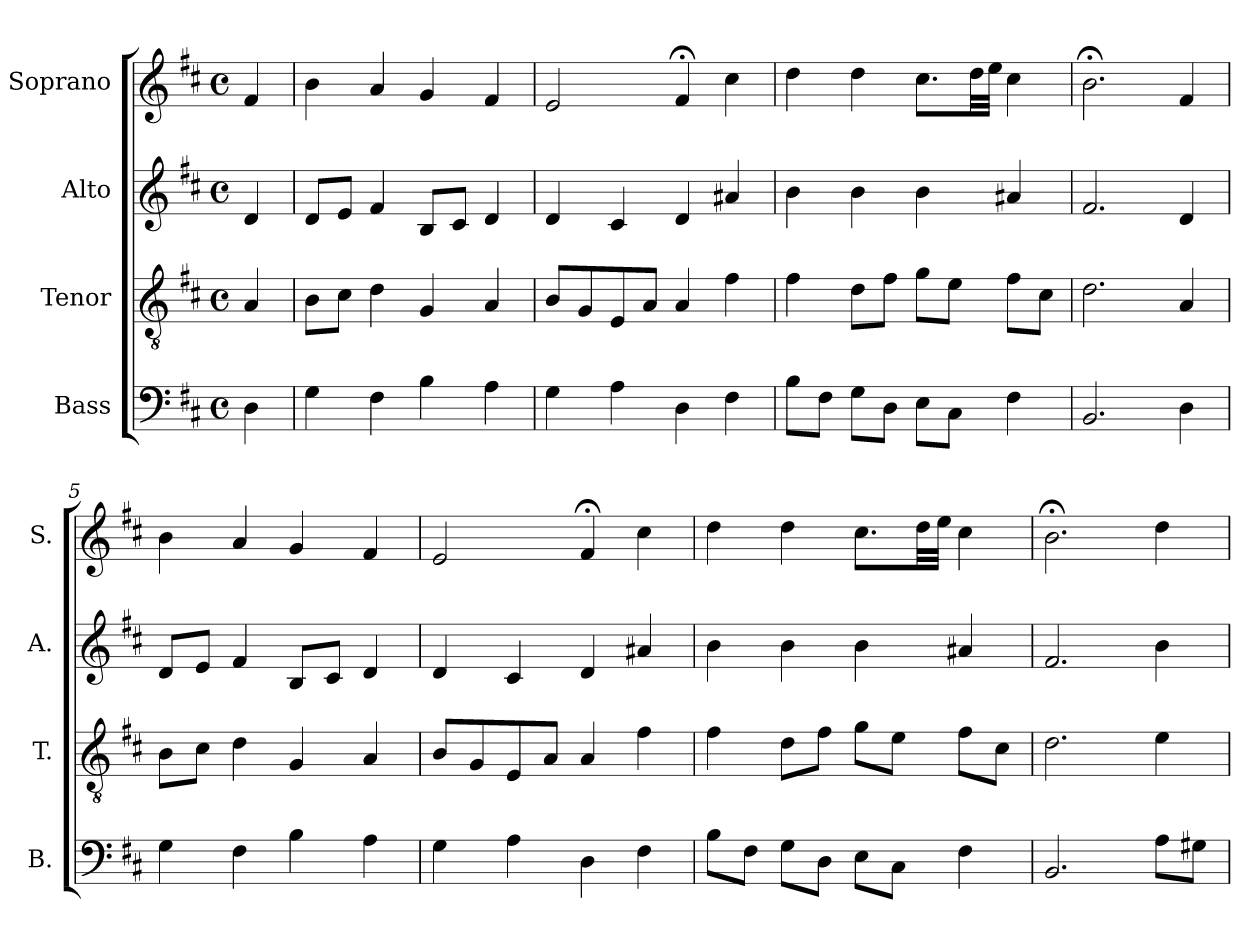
**kern	**kern	**kern	**kern
*part4	*part3	*part2	*part1
*staff4	*staff3	*staff2	*staff1
*I"Bass	*I"Tenor	*I"Alto	*I"Soprano
*I'B.	*I'T.	*I'A.	*I'S.
*clefF4	*clefGv2	*clefG2	*clefG2
*k[f#c#]	*k[f#c#]	*k[f#c#]	*k[f#c#]
*D:	*D:	*D:	*D:
*M4/4	*M4/4	*M4/4	*M4/4
*met(c)	*met(c)	*met(c)	*met(c)
=	=	=	=
4D\	4A/	4d/	4f#/
=1	=1	=1	=1
4G\	8B\L	8d/L	4b\
.	8c#\J	8e/J	.
4F#\	4d\	4f#/	4a/
4B\	4G/	8B/L	4g/
.	.	8c#/J	.
4A\	4A/	4d/	4f#/
=2	=2	=2	=2
4G\	8B/L	4d/	2e/
.	8G/	.	.
4A\	8E/	4c#/	.
.	8A/J	.	.
4D\	4A/	4d/	4f#;</
4F#\	4f#\	4a#X/	4cc#\
=3	=3	=3	=3
8B\L	4f#\	4b\	4dd\
8F#\J	.	.	.
8G\L	8d\L	4b\	4dd\
8D\J	8f#\J	.	.
8E\L	8g\L	4b\	8.cc#\L
8C#\J	8e\J	.	.
.	.	.	32dd\LL
.	.	.	32ee\JJJ
4F#\	8f#\L	4a#X/	4cc#\
.	8c#\J	.	.
=4	=4	=4	=4
2.BB/	2.d\	2.f#/	2.b;<\
4D\	4A/	4d/	4f#/
=5	=5	=5	=5
4G\	8B\L	8d/L	4b\
.	8c#\J	8e/J	.
4F#\	4d\	4f#/	4a/
4B\	4G/	8B/L	4g/
.	.	8c#/J	.
4A\	4A/	4d/	4f#/
!!LO:LB:g=z
=6	=6	=6	=6
4G\	8B/L	4d/	2e/
.	8G/	.	.
4A\	8E/	4c#/	.
.	8A/J	.	.
4D\	4A/	4d/	4f#;</
4F#\	4f#\	4a#X/	4cc#\
=7	=7	=7	=7
8B\L	4f#\	4b\	4dd\
8F#\J	.	.	.
8G\L	8d\L	4b\	4dd\
8D\J	8f#\J	.	.
8E\L	8g\L	4b\	8.cc#\L
8C#\J	8e\J	.	.
.	.	.	32dd\LL
.	.	.	32ee\JJJ
4F#\	8f#\L	4a#X/	4cc#\
.	8c#\J	.	.
=8	=8	=8	=8
2.BB/	2.d\	2.f#/	2.b;<\
8A\L	4e\	4b\	4dd\
8G#X\J	.	.	.
=	=	=	=
*-	*-	*-	*-
